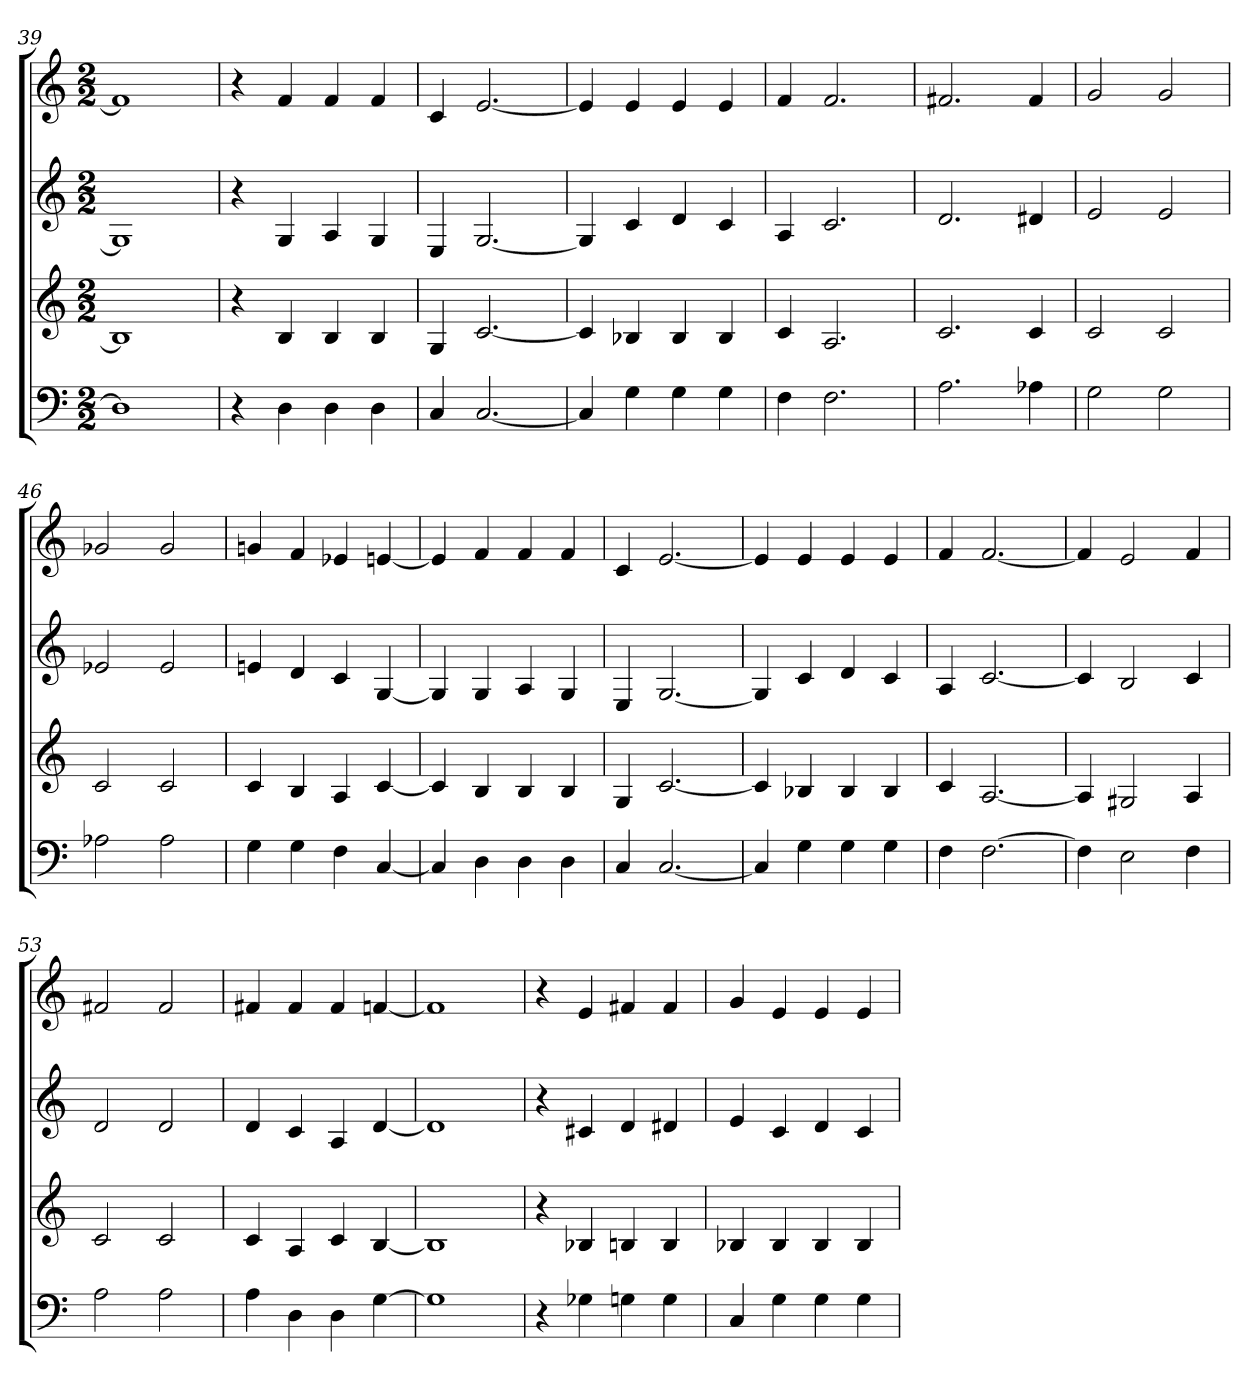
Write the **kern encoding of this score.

**kern	**kern	**kern	**kern
*part4	*part3	*part2	*part1
*staff4	*staff3	*staff2	*staff1
*M2/2	*M2/2	*M2/2	*M2/2
=39	=39	=39	=39
1D]	1B]	1G]	1f]
=40	=40	=40	=40
4r	4r	4r	4r
4D	4B	4G	4f
4D	4B	4A	4f
4D	4B	4G	4f
=41	=41	=41	=41
4C	4G	4E	4c
[2.C	[2.c	[2.G	[2.e
=42	=42	=42	=42
4C]	4c]	4G]	4e]
4G	4B-X	4c	4e
4G	4B-	4d	4e
4G	4B-	4c	4e
=43	=43	=43	=43
4F	4c	4A	4f
2.F	2.A	2.c	2.f
=44	=44	=44	=44
2.A	2.c	2.d	2.f#X
4A-X	4c	4d#X	4f#
=45	=45	=45	=45
2G	2c	2e	2g
2G	2c	2e	2g
=46	=46	=46	=46
2A-X	2c	2e-X	2g-X
2A-	2c	2e-	2g-
=47	=47	=47	=47
4G	4c	4en	4gn
4G	4B	4d	4f
4F	4A	4c	4e-X
[4C	[4c	[4G	[4en
=48	=48	=48	=48
4C]	4c]	4G]	4e]
4D	4B	4G	4f
4D	4B	4A	4f
4D	4B	4G	4f
=49	=49	=49	=49
4C	4G	4E	4c
[2.C	[2.c	[2.G	[2.e
=50	=50	=50	=50
4C]	4c]	4G]	4e]
4G	4B-X	4c	4e
4G	4B-	4d	4e
4G	4B-	4c	4e
=51	=51	=51	=51
4F	4c	4A	4f
[2.F	[2.A	[2.c	[2.f
=52	=52	=52	=52
4F]	4A]	4c]	4f]
2E	2G#X	2B	2e
4F	4A	4c	4f
=53	=53	=53	=53
2A	2c	2d	2f#X
2A	2c	2d	2f#
=54	=54	=54	=54
4A	4c	4d	4f#X
4D	4A	4c	4f#
4D	4c	4A	4f#
[4G	[4B	[4d	[4fn
=55	=55	=55	=55
1G]	1B]	1d]	1f]
=56	=56	=56	=56
4r	4r	4r	4r
4G-X	4B-X	4c#X	4e
4Gn	4Bn	4d	4f#X
4G	4B	4d#X	4f#
=57	=57	=57	=57
4C	4B-X	4e	4g
4G	4B-	4c	4e
4G	4B-	4d	4e
4G	4B-	4c	4e
=	=	=	=
*-	*-	*-	*-
